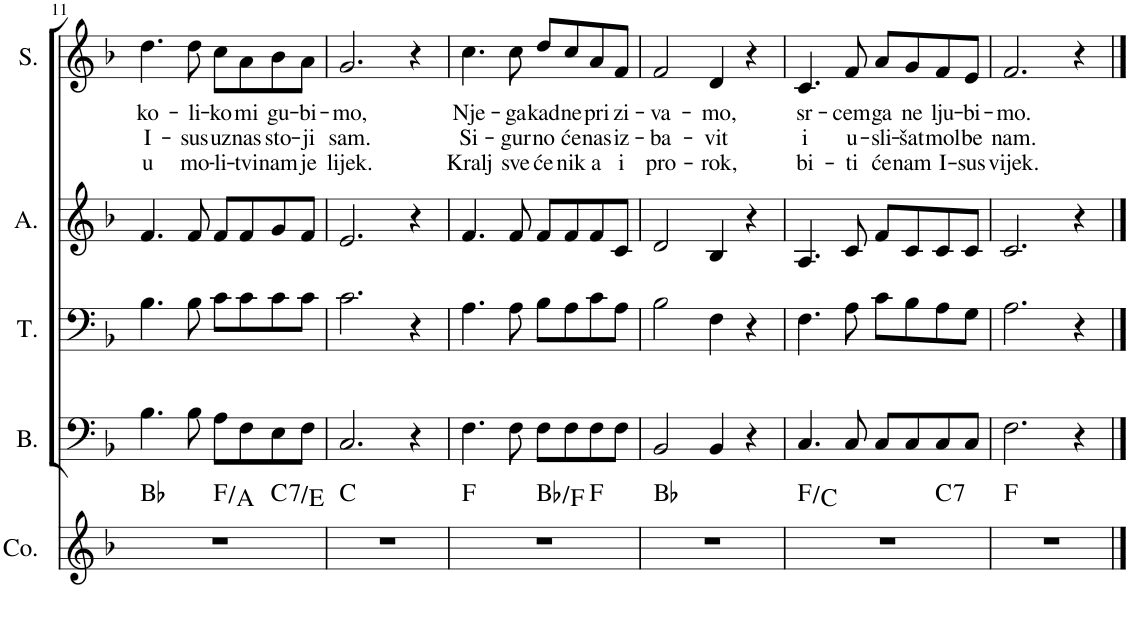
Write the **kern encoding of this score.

**kern	**harte	**kern	**kern	**kern	**kern	**text	**text	**text
*part5	*part5	*part4	*part3	*part2	*part1	*part1	*part1	*part1
*staff5	*	*staff4	*staff3	*staff2	*staff1	*staff1	*staff1	*staff1
*I"Chords	*	*I"Bass	*I"Tenor	*I"Alto	*I"Soprano	*	*	*
*I'Co.	*	*I'B.	*I'T.	*I'A.	*I'S.	*	*	*
!!LO:PB:g=z
*clefG2	*	*clefF4	*clefF4	*clefG2	*clefG2	*	*	*
*k[b-]	*	*k[b-]	*k[b-]	*k[b-]	*k[b-]	*	*	*
*M4/4	*	*M4/4	*M4/4	*M4/4	*M4/4	*	*	*
=11	=11	=11	=11	=11	=11	=11	=11	=11
!	!	!	!	!	!	!LO:LY:b	!LO:LY:b	!LO:LY:b
*^	*	*	*	*	*	*	*	*
*	*^	*	*	*	*	*	*	*	*
1r	2ryy	2.ryy	Bb:maj	4.B-\	4.B-\	4.f/	4.dd\	ko-	I-	u
!	!	!	!	!	!	!	!	!LO:LY:b	!LO:LY:b	!LO:LY:b
.	.	.	.	8B-\	8B-\	8f/	8dd\	-li-	-sus	mo-
!	!	!	!	!	!	!	!	!LO:LY:b	!LO:LY:b	!LO:LY:b
.	2ryy	.	F:maj/3	8A\L	8c\L	8f/L	8cc\L	-ko	uz	-li-
!	!	!	!	!	!	!	!	!LO:LY:b	!LO:LY:b	!LO:LY:b
.	.	.	.	8F\	8c\	8f/	8a\	mi	nas	-tvi
!	!	!	!LO:H:kt=7	!	!	!	!	!LO:LY:b	!LO:LY:b	!LO:LY:b
.	.	4ryy	C:7/3	8E\	8c\	8g/	8b-\	gu-	sto-	nam
!	!	!	!	!	!	!	!	!LO:LY:b	!LO:LY:b	!LO:LY:b
.	.	.	.	8F\J	8c\J	8f/J	8a\J	-bi-	-ji	je
=12	=12	=12	=12	=12	=12	=12	=12	=12	=12	=12
!	!	!	!	!	!	!	!	!LO:LY:b	!LO:LY:b	!LO:LY:b
*v	*v	*v	*	*	*	*	*	*	*	*
1r	C:maj	2.C/	2.c\	2.e/	2.g/	-mo,	sam.	lijek.
.	.	4r	4r	4r	4r	.	.	.
=13	=13	=13	=13	=13	=13	=13	=13	=13
!	!	!	!	!	!	!LO:LY:b	!LO:LY:b	!LO:LY:b
*^	*	*	*	*	*	*	*	*
*	*^	*	*	*	*	*	*	*	*
1r	2ryy	2.ryy	F:maj	4.F\	4.A\	4.f/	4.cc\	Nje-	Si-	Kralj
!	!	!	!	!	!	!	!	!LO:LY:b	!LO:LY:b	!LO:LY:b
.	.	.	.	8F\	8A\	8f/	8cc\	-ga	-gur-	sve-
!	!	!	!	!	!	!	!	!LO:LY:b	!LO:LY:b	!LO:LY:b
.	2ryy	.	Bb:maj/5	8F\L	8B-\L	8f/L	8dd/L	kad	-no	-će-
!	!	!	!	!	!	!	!	!LO:LY:b	!LO:LY:b	!LO:LY:b
.	.	.	.	8F\	8A\	8f/	8cc/	ne	će	-nik
!	!	!	!	!	!	!	!	!LO:LY:b	!LO:LY:b	!LO:LY:b
.	.	4ryy	F:maj	8F\	8c\	8f/	8a/	pri-	nas	a
!	!	!	!	!	!	!	!	!LO:LY:b	!LO:LY:b	!LO:LY:b
.	.	.	.	8F\J	8A\J	8c/J	8f/J	-zi-	iz-	i
=14	=14	=14	=14	=14	=14	=14	=14	=14	=14	=14
!	!	!	!	!	!	!	!	!LO:LY:b	!LO:LY:b	!LO:LY:b
*v	*v	*v	*	*	*	*	*	*	*	*
1r	Bb:maj	2BB-/	2B-\	2d/	2f/	-va-	-ba-	pro-
!	!	!	!	!	!	!LO:LY:b	!LO:LY:b	!LO:LY:b
.	.	4BB-/	4F\	4B-/	4d/	-mo,	-vit	-rok,
.	.	4r	4r	4r	4r	.	.	.
=15	=15	=15	=15	=15	=15	=15	=15	=15
!	!	!	!	!	!	!LO:LY:b	!LO:LY:b	!LO:LY:b
*^	*	*	*	*	*	*	*	*
1r	2.ryy	F:maj/5	4.C/	4.F\	4.A/	4.c/	sr-	i	bi-
!	!	!	!	!	!	!	!LO:LY:b	!LO:LY:b	!LO:LY:b
.	.	.	8C/	8A\	8c/	8f/	-cem	u-	-ti
!	!	!	!	!	!	!	!LO:LY:b	!LO:LY:b	!LO:LY:b
.	.	.	8C/L	8c\L	8f/L	8a/L	ga	-sli-	će
!	!	!	!	!	!	!	!LO:LY:b	!LO:LY:b	!LO:LY:b
.	.	.	8C/	8B-\	8c/	8g/	ne	-šat	nam
!	!	!LO:H:kt=7	!	!	!	!	!LO:LY:b	!LO:LY:b	!LO:LY:b
.	4ryy	C:7	8C/	8A\	8c/	8f/	lju-	mol-	I-
!	!	!	!	!	!	!	!LO:LY:b	!LO:LY:b	!LO:LY:b
.	.	.	8C/J	8G\J	8c/J	8e/J	-bi-	-be	-sus
=16	=16	=16	=16	=16	=16	=16	=16	=16	=16
!	!	!	!	!	!	!	!LO:LY:b	!LO:LY:b	!LO:LY:b
*v	*v	*	*	*	*	*	*	*	*
1r	F:maj	2.F\	2.A\	2.c/	2.f/	-mo.	nam.	vijek.
.	.	4r	4r	4r	4r	.	.	.
==	==	==	==	==	==	==	==	==
*-	*-	*-	*-	*-	*-	*-	*-	*-
